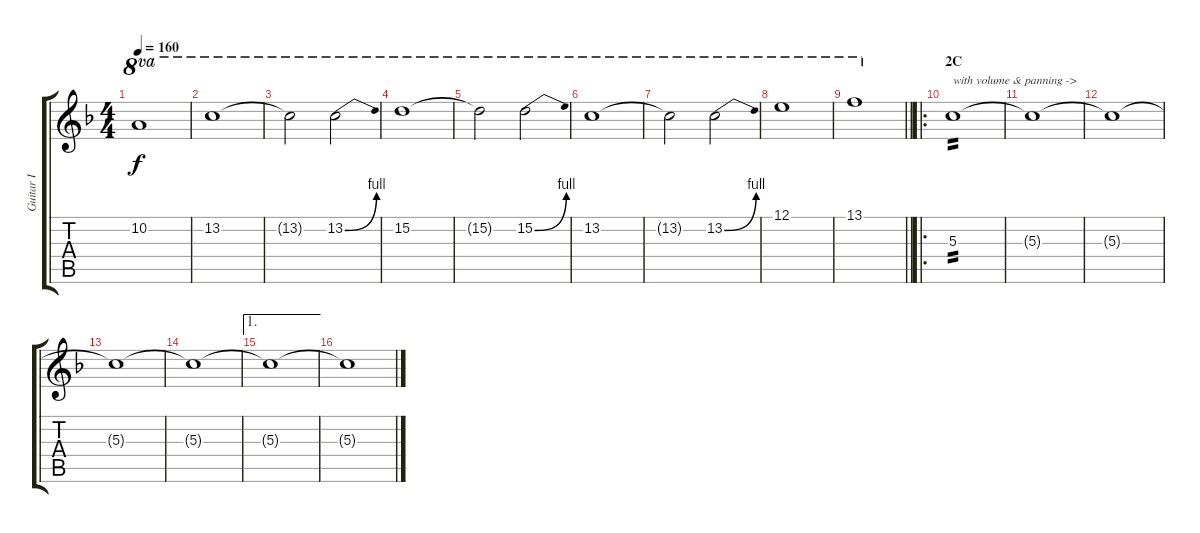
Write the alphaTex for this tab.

\track ("Guitar I" "Guitar I") {instrument distortionguitar}
\staff {score tabs}
\tuning (E4 B3 G3 D3 A2 D2) {hide}
\ts (4 4)
\tempo 160
\clef g2
\ks dminor
10.2.1{ot 8va dy f} |
13.2.1{ot 8va} |
13.2{t}.2{ot 8va} 13.2{be (bend 0 0 60 4)}.2{ot 8va} |
15.2.1{ot 8va} |
15.2{t}.2{ot 8va} 15.2{be (bend 0 0 60 4)}.2{ot 8va} |
13.2.1{ot 8va} |
13.2{t}.2{ot 8va} 13.2{be (bend 0 0 60 4)}.2{ot 8va} |
12.1.1{ot 8va} |
\barLineRight lightlight
13.1.1{ot 8va} |
\ro
\section ("" "2C")
5.3.1{txt "with volume & panning ->" tp 2} |
5.3{t}.1 |
5.3{t}.1 |
5.3{t}.1 |
5.3{t}.1 |
\ae 1
5.3{t}.1 |
5.3{t}.1
